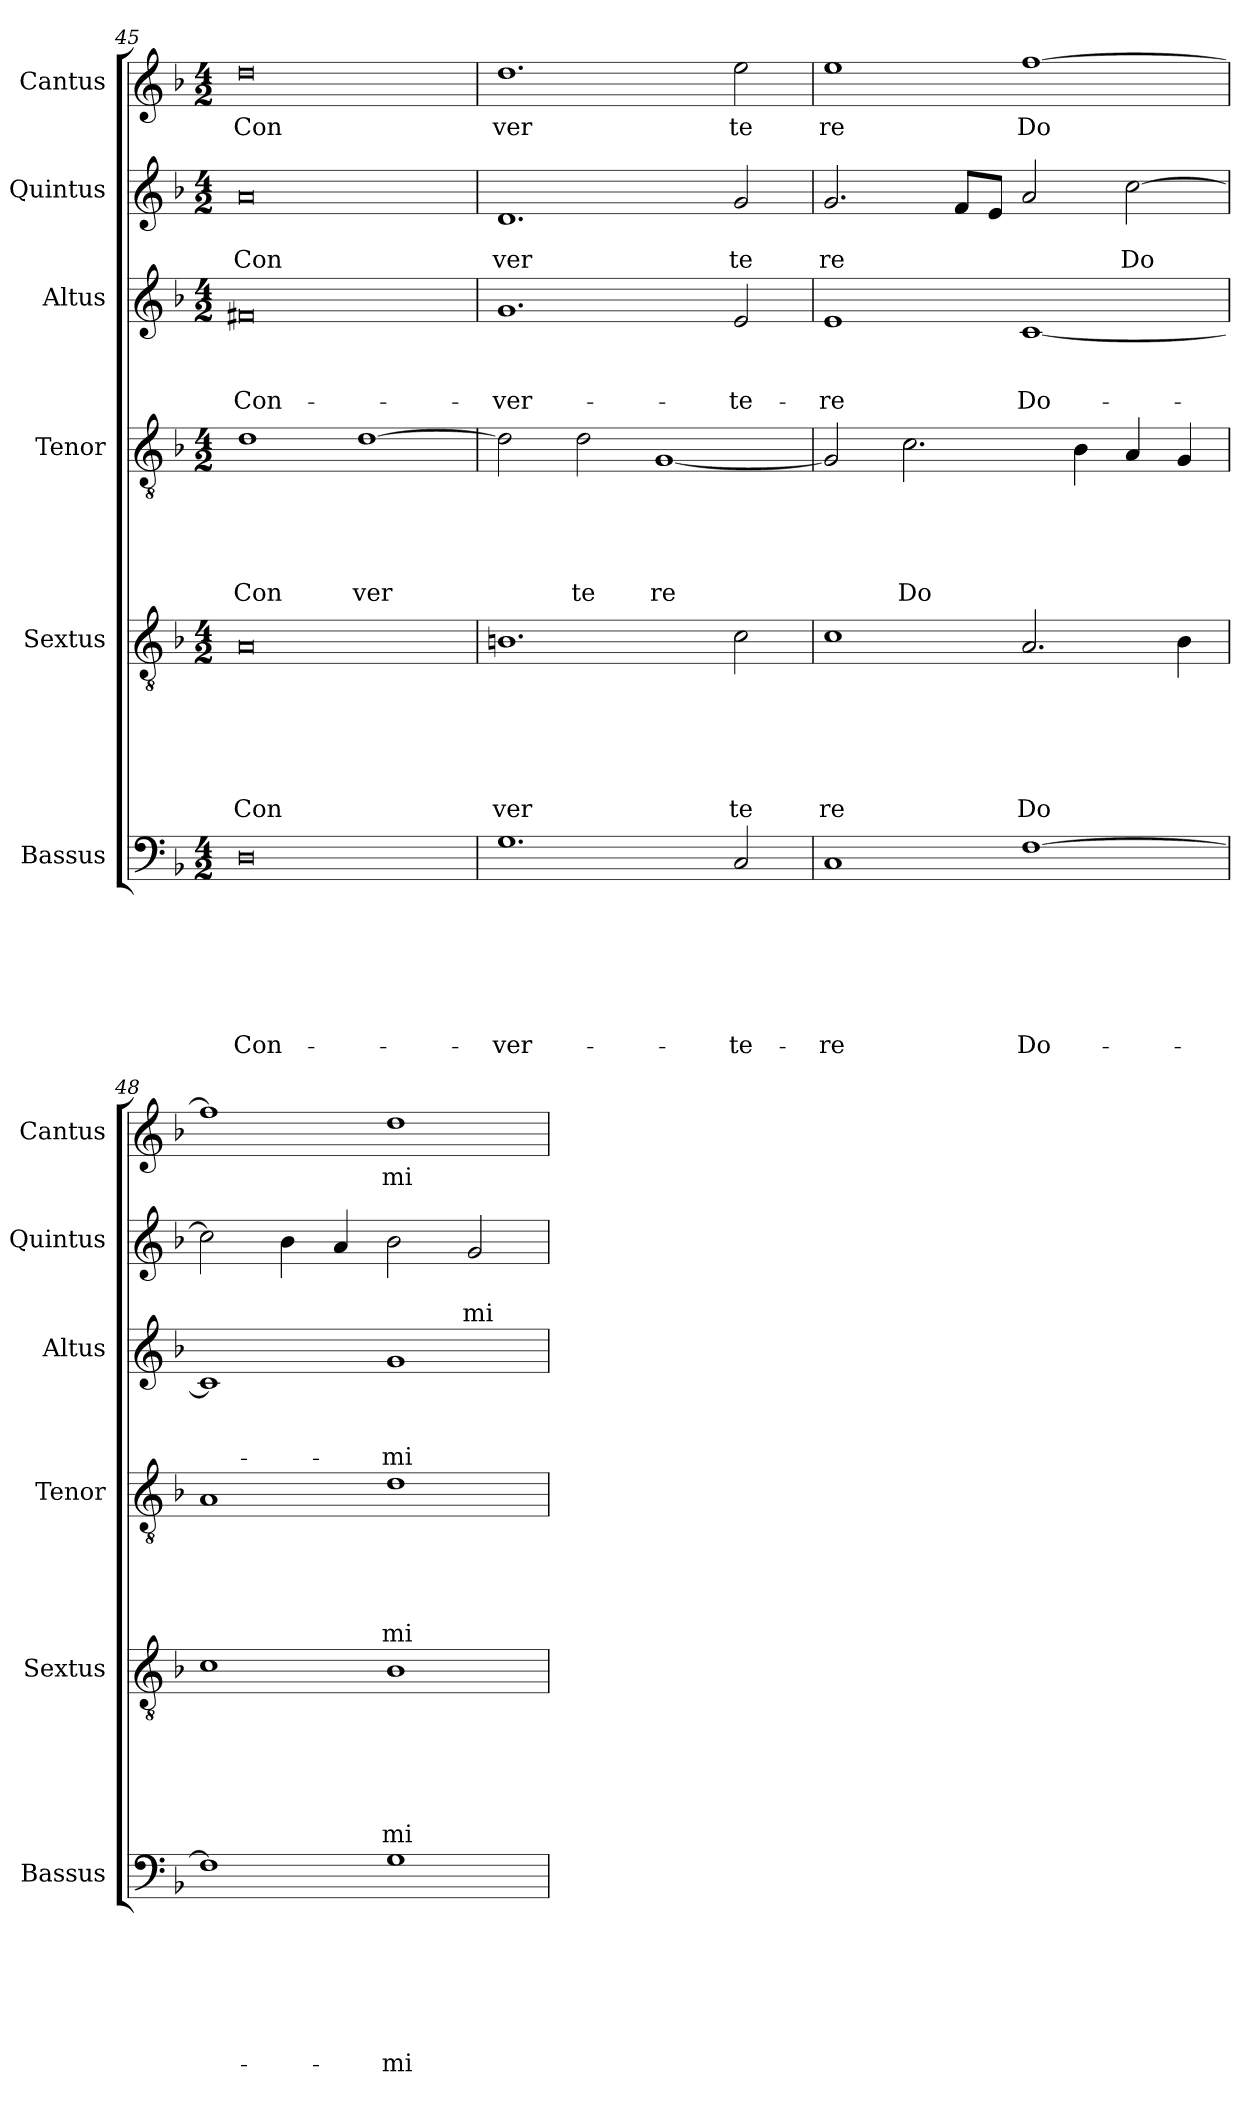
**kern	**text	**text	**text	**text	**text	**text	**text	**kern	**text	**text	**text	**text	**text	**text	**kern	**text	**text	**text	**text	**text	**kern	**text	**text	**text	**kern	**text	**text	**kern	**text
*part6	*part6	*part6	*part6	*part6	*part6	*part6	*part6	*part5	*part5	*part5	*part5	*part5	*part5	*part5	*part4	*part4	*part4	*part4	*part4	*part4	*part3	*part3	*part3	*part3	*part2	*part2	*part2	*part1	*part1
*staff6	*staff6	*staff6	*staff6	*staff6	*staff6	*staff6	*staff6	*staff5	*staff5	*staff5	*staff5	*staff5	*staff5	*staff5	*staff4	*staff4	*staff4	*staff4	*staff4	*staff4	*staff3	*staff3	*staff3	*staff3	*staff2	*staff2	*staff2	*staff1	*staff1
*I"Bassus	*	*	*	*	*	*	*	*I"Sextus	*	*	*	*	*	*	*I"Tenor	*	*	*	*	*	*I"Altus	*	*	*	*I"Quintus	*	*	*I"Cantus	*
*I'Bassus	*	*	*	*	*	*	*	*I'Sextus	*	*	*	*	*	*	*I'Tenor	*	*	*	*	*	*I'Altus	*	*	*	*I'Quintus	*	*	*I'Cantus	*
*clefF4	*	*	*	*	*	*	*	*clefGv2	*	*	*	*	*	*	*clefGv2	*	*	*	*	*	*clefG2	*	*	*	*clefG2	*	*	*clefG2	*
*k[b-]	*	*	*	*	*	*	*	*k[b-]	*	*	*	*	*	*	*k[b-]	*	*	*	*	*	*k[b-]	*	*	*	*k[b-]	*	*	*k[b-]	*
*F:	*	*	*	*	*	*	*	*F:	*	*	*	*	*	*	*F:	*	*	*	*	*	*F:	*	*	*	*F:	*	*	*F:	*
*M4/2	*	*	*	*	*	*	*	*M4/2	*	*	*	*	*	*	*M4/2	*	*	*	*	*	*M4/2	*	*	*	*M4/2	*	*	*M4/2	*
=45	=45	=45	=45	=45	=45	=45	=45	=45	=45	=45	=45	=45	=45	=45	=45	=45	=45	=45	=45	=45	=45	=45	=45	=45	=45	=45	=45	=45	=45
!	!	!	!	!	!	!	!LO:LY:b	!	!	!	!	!	!	!LO:LY:b	!	!	!	!	!	!LO:LY:b	!	!	!	!LO:LY:b	!	!	!LO:LY:b	!	!LO:LY:b
0D	.	.	.	.	.	.	Con-	0A	.	.	.	.	.	Con	1d	.	.	.	.	Con	0f#X	.	.	Con-	0a	.	Con	0dd	Con
!	!	!	!	!	!	!	!	!	!	!	!	!	!	!	!	!	!	!	!	!LO:LY:b	!	!	!	!	!	!	!	!	!
.	.	.	.	.	.	.	.	.	.	.	.	.	.	.	[>1d	.	.	.	.	ver	.	.	.	.	.	.	.	.	.
=46	=46	=46	=46	=46	=46	=46	=46	=46	=46	=46	=46	=46	=46	=46	=46	=46	=46	=46	=46	=46	=46	=46	=46	=46	=46	=46	=46	=46	=46
!	!	!	!	!	!	!	!LO:LY:b	!	!	!	!	!	!	!LO:LY:b	!	!	!	!	!	!	!	!	!	!LO:LY:b	!	!	!LO:LY:b	!	!LO:LY:b
1.G	.	.	.	.	.	.	-ver-	1.Bn	.	.	.	.	.	ver	2d\]	.	.	.	.	.	1.g	.	.	-ver-	1.d	.	ver	1.dd	ver
!	!	!	!	!	!	!	!	!	!	!	!	!	!	!	!	!	!	!	!	!LO:LY:b	!	!	!	!	!	!	!	!	!
.	.	.	.	.	.	.	.	.	.	.	.	.	.	.	2d\	.	.	.	.	te	.	.	.	.	.	.	.	.	.
!	!	!	!	!	!	!	!	!	!	!	!	!	!	!	!	!	!	!	!	!LO:LY:b	!	!	!	!	!	!	!	!	!
.	.	.	.	.	.	.	.	.	.	.	.	.	.	.	[<1G	.	.	.	.	re	.	.	.	.	.	.	.	.	.
!	!	!	!	!	!	!	!LO:LY:b	!	!	!	!	!	!	!LO:LY:b	!	!	!	!	!	!	!	!	!	!LO:LY:b	!	!	!LO:LY:b	!	!LO:LY:b
2C/	.	.	.	.	.	.	-te-	2c\	.	.	.	.	.	te	.	.	.	.	.	.	2e/	.	.	-te-	2g/	.	te	2ee\	te
=47	=47	=47	=47	=47	=47	=47	=47	=47	=47	=47	=47	=47	=47	=47	=47	=47	=47	=47	=47	=47	=47	=47	=47	=47	=47	=47	=47	=47	=47
!	!	!	!	!	!	!	!LO:LY:b	!	!	!	!	!	!	!LO:LY:b	!	!	!	!	!	!	!	!	!	!LO:LY:b	!	!	!LO:LY:b	!	!LO:LY:b
1C	.	.	.	.	.	.	-re	1c	.	.	.	.	.	re	2G/]	.	.	.	.	.	1e	.	.	-re	2.g/	.	re	1ee	re
!	!	!	!	!	!	!	!	!	!	!	!	!	!	!	!	!	!	!	!	!LO:LY:b	!	!	!	!	!	!	!	!	!
.	.	.	.	.	.	.	.	.	.	.	.	.	.	.	2.c\	.	.	.	.	Do	.	.	.	.	.	.	.	.	.
.	.	.	.	.	.	.	.	.	.	.	.	.	.	.	.	.	.	.	.	.	.	.	.	.	8f/L	.	.	.	.
.	.	.	.	.	.	.	.	.	.	.	.	.	.	.	.	.	.	.	.	.	.	.	.	.	8e/J	.	.	.	.
!	!	!	!	!	!	!	!LO:LY:b	!	!	!	!	!	!	!LO:LY:b	!	!	!	!	!	!	!	!	!	!LO:LY:b	!	!	!	!	!LO:LY:b
[<1F	.	.	.	.	.	.	Do-	2.A/	.	.	.	.	.	Do	.	.	.	.	.	.	[<1c	.	.	Do-	2a/	.	.	[<1ff	Do
.	.	.	.	.	.	.	.	.	.	.	.	.	.	.	4B-\	.	.	.	.	.	.	.	.	.	.	.	.	.	.
!	!	!	!	!	!	!	!	!	!	!	!	!	!	!	!	!	!	!	!	!	!	!	!	!	!	!	!LO:LY:b	!	!
.	.	.	.	.	.	.	.	.	.	.	.	.	.	.	4A/	.	.	.	.	.	.	.	.	.	[<2cc\	.	Do	.	.
.	.	.	.	.	.	.	.	4B-\	.	.	.	.	.	.	4G/	.	.	.	.	.	.	.	.	.	.	.	.	.	.
!!LO:LB:g=z
=48	=48	=48	=48	=48	=48	=48	=48	=48	=48	=48	=48	=48	=48	=48	=48	=48	=48	=48	=48	=48	=48	=48	=48	=48	=48	=48	=48	=48	=48
1F]	.	.	.	.	.	.	.	1c	.	.	.	.	.	.	1A	.	.	.	.	.	1c]	.	.	.	2cc\]	.	.	1ff]	.
.	.	.	.	.	.	.	.	.	.	.	.	.	.	.	.	.	.	.	.	.	.	.	.	.	4b-\	.	.	.	.
.	.	.	.	.	.	.	.	.	.	.	.	.	.	.	.	.	.	.	.	.	.	.	.	.	4a/	.	.	.	.
!	!	!	!	!	!	!	!LO:LY:b	!	!	!	!	!	!	!LO:LY:b	!	!	!	!	!	!LO:LY:b	!	!	!	!LO:LY:b	!	!	!	!	!LO:LY:b
1G	.	.	.	.	.	.	-mi-	1B-	.	.	.	.	.	mi	1d	.	.	.	.	mi-	1g	.	.	-mi	2b-\	.	.	1dd	mi-
!	!	!	!	!	!	!	!	!	!	!	!	!	!	!	!	!	!	!	!	!	!	!	!	!	!	!	!LO:LY:b	!	!
.	.	.	.	.	.	.	.	.	.	.	.	.	.	.	.	.	.	.	.	.	.	.	.	.	2g/	.	mi	.	.
=	=	=	=	=	=	=	=	=	=	=	=	=	=	=	=	=	=	=	=	=	=	=	=	=	=	=	=	=	=
*-	*-	*-	*-	*-	*-	*-	*-	*-	*-	*-	*-	*-	*-	*-	*-	*-	*-	*-	*-	*-	*-	*-	*-	*-	*-	*-	*-	*-	*-
